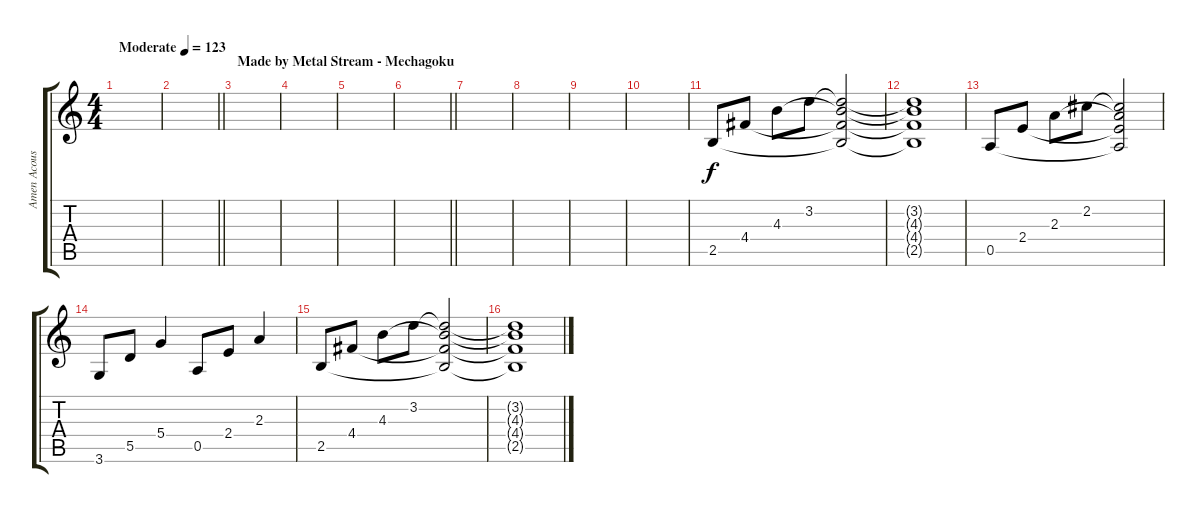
\track ("Amen Acoustic" "Amen Acous") {instrument electricguitarclean}
\staff {score tabs}
\tuning (E4 B3 G3 D3 A2 E2) {hide}
\ts (4 4)
\tempo (123 "Moderate")
\clef g2
\ks c
|
\barLineRight lightlight
|
\section ("" "Made by Metal Stream - Mechagoku")
|
|
|
\barLineRight lightlight
|
|
|
|
|
2.5.8 4.4.8 4.3.8 3.2.8 (3.2{t} 4.3{t} 4.4{t} 2.5{t}).2 |
(3.2{t} 4.3{t} 4.4{t} 2.5{t}).1 |
0.5.8 2.4.8 2.3.8 2.2.8 (2.2{t} 2.3{t} 2.4{t} 0.5{t}).2 |
3.6.8 5.5.8 5.4.4 0.5.8 2.4.8 2.3.4 |
2.5.8 4.4.8 4.3.8 3.2.8 (3.2{t} 4.3{t} 4.4{t} 2.5{t}).2 |
(3.2{t} 4.3{t} 4.4{t} 2.5{t}).1
